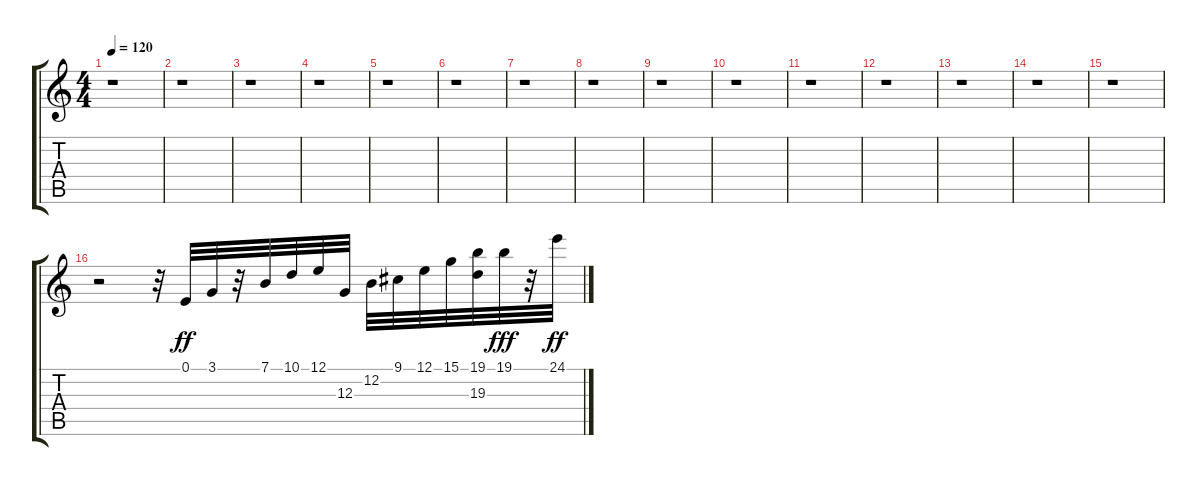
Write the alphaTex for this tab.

\track "" {instrument stringensemble1}
\staff {score tabs}
\tuning (E4 B3 G3 D3 A2 E2) {hide}
\ts (4 4)
\tempo 120
\clef g2
\ks c
r.1{dy f} |
r.1 |
r.1 |
r.1 |
r.1 |
r.1 |
r.1 |
r.1 |
r.1 |
r.1 |
r.1 |
r.1 |
r.1 |
r.1 |
r.1 |
r.2 r.32 0.1.32{dy ff} 3.1.32 r.32 7.1.32 10.1.32 12.1.32 12.3.32 12.2.32 9.1.32 12.1.32 15.1.32 (19.1 19.3).32 19.1.32{dy fff} r.32 24.1.32{dy ff}
